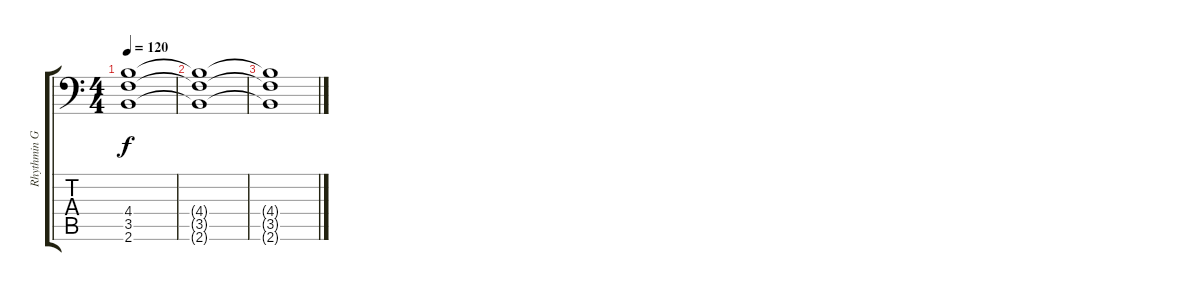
\track ("Rhythmin Guitar #2" "Rhythmin G") {instrument distortionguitar}
\staff {score tabs}
\tuning (A3 E3 C3 G2 D2 A1) {hide}
\ts (4 4)
\tempo 120
\clef f4
\ks c
(4.4{t} 3.5{t} 2.6{t}).1{dy f} |
(4.4{t} 3.5{t} 2.6{t}).1 |
(4.4{t} 3.5{t} 2.6{t}).1
